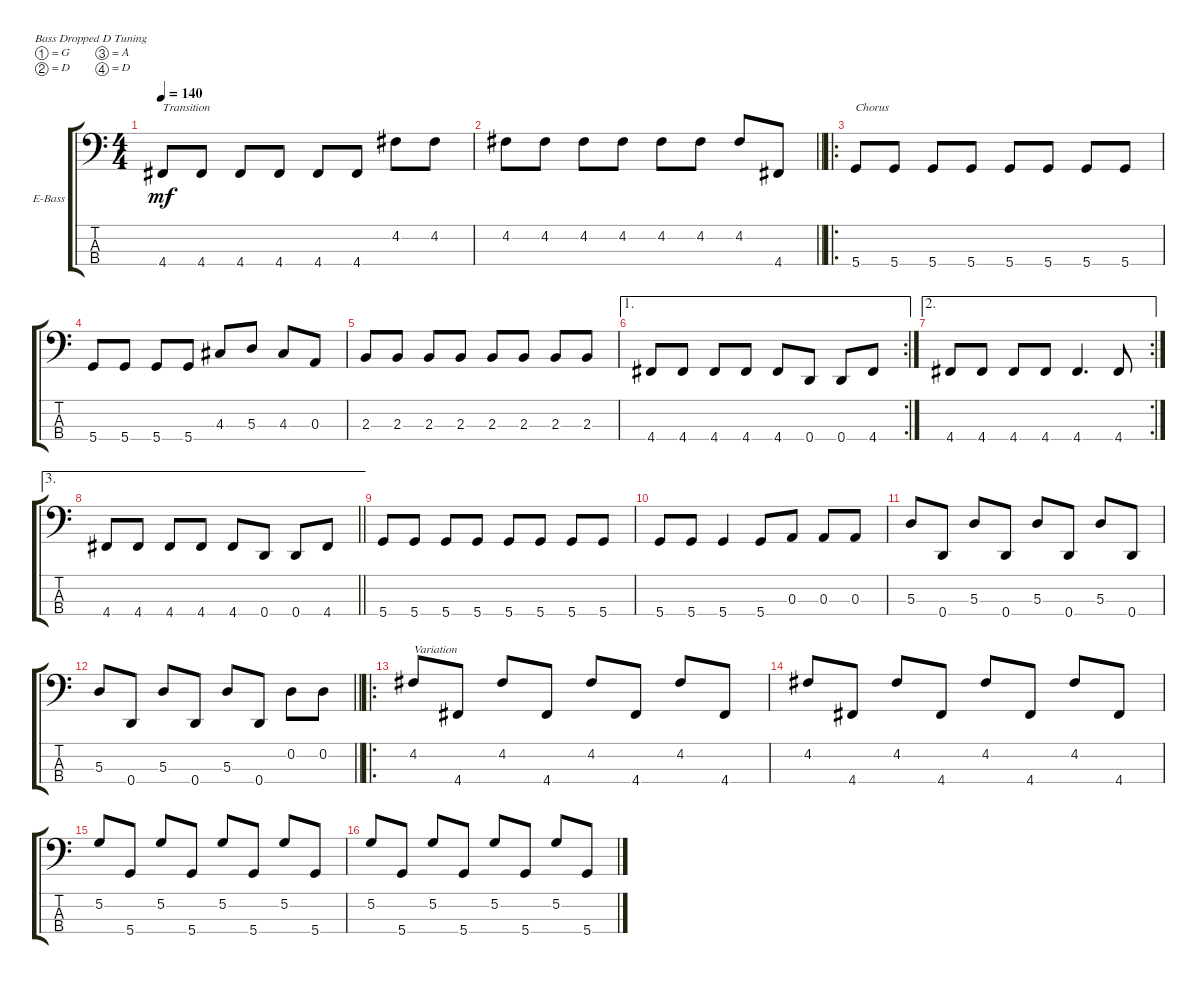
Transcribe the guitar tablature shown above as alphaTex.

\defaultSystemsLayout 4
\bracketExtendMode groupsimilarinstruments
\firstSystemTrackNameOrientation horizontal
\otherSystemsTrackNameOrientation horizontal
\track ("Electric Bass" "E-Bass") {instrument electricbassfinger}
\staff {score tabs}
\tuning (G2 D2 A1 D1)
\ts (4 4)
\tempo 140
\clef f4
\ks c
4.4.8{txt "Transition" dy mf} 4.4.8 4.4.8 4.4.8 4.4.8 4.4.8 4.2.8 4.2.8 |
\barLineRight lightlight
4.2.8 4.2.8 4.2.8 4.2.8 4.2.8 4.2.8 4.2.8 4.4.8 |
\ro
5.4.8{txt "Chorus"} 5.4.8 5.4.8 5.4.8 5.4.8 5.4.8 5.4.8 5.4.8 |
5.4.8 5.4.8 5.4.8 5.4.8 4.3.8 5.3.8 4.3.8 0.3.8 |
2.3.8 2.3.8 2.3.8 2.3.8 2.3.8 2.3.8 2.3.8 2.3.8 |
\ae 1
\rc 2
4.4.8 4.4.8 4.4.8 4.4.8 4.4.8 0.4.8 0.4.8 4.4.8 |
\ae 2
\rc 2
4.4.8 4.4.8 4.4.8 4.4.8 4.4.4{d} 4.4.8 |
\ae 3
\barLineRight lightlight
4.4.8 4.4.8 4.4.8 4.4.8 4.4.8 0.4.8 0.4.8 4.4.8 |
5.4.8 5.4.8 5.4.8 5.4.8 5.4.8 5.4.8 5.4.8 5.4.8 |
5.4.8 5.4.8 5.4.4 5.4.8 0.3.8 0.3.8 0.3.8 |
5.3.8 0.4.8 5.3.8 0.4.8 5.3.8 0.4.8 5.3.8 0.4.8 |
\barLineRight lightlight
5.3.8 0.4.8 5.3.8 0.4.8 5.3.8 0.4.8 0.2.8 0.2.8 |
\ro
4.2.8{txt "Variation"} 4.4.8 4.2.8 4.4.8 4.2.8 4.4.8 4.2.8 4.4.8 |
4.2.8 4.4.8 4.2.8 4.4.8 4.2.8 4.4.8 4.2.8 4.4.8 |
5.2.8 5.4.8 5.2.8 5.4.8 5.2.8 5.4.8 5.2.8 5.4.8 |
5.2.8 5.4.8 5.2.8 5.4.8 5.2.8 5.4.8 5.2.8 5.4.8
